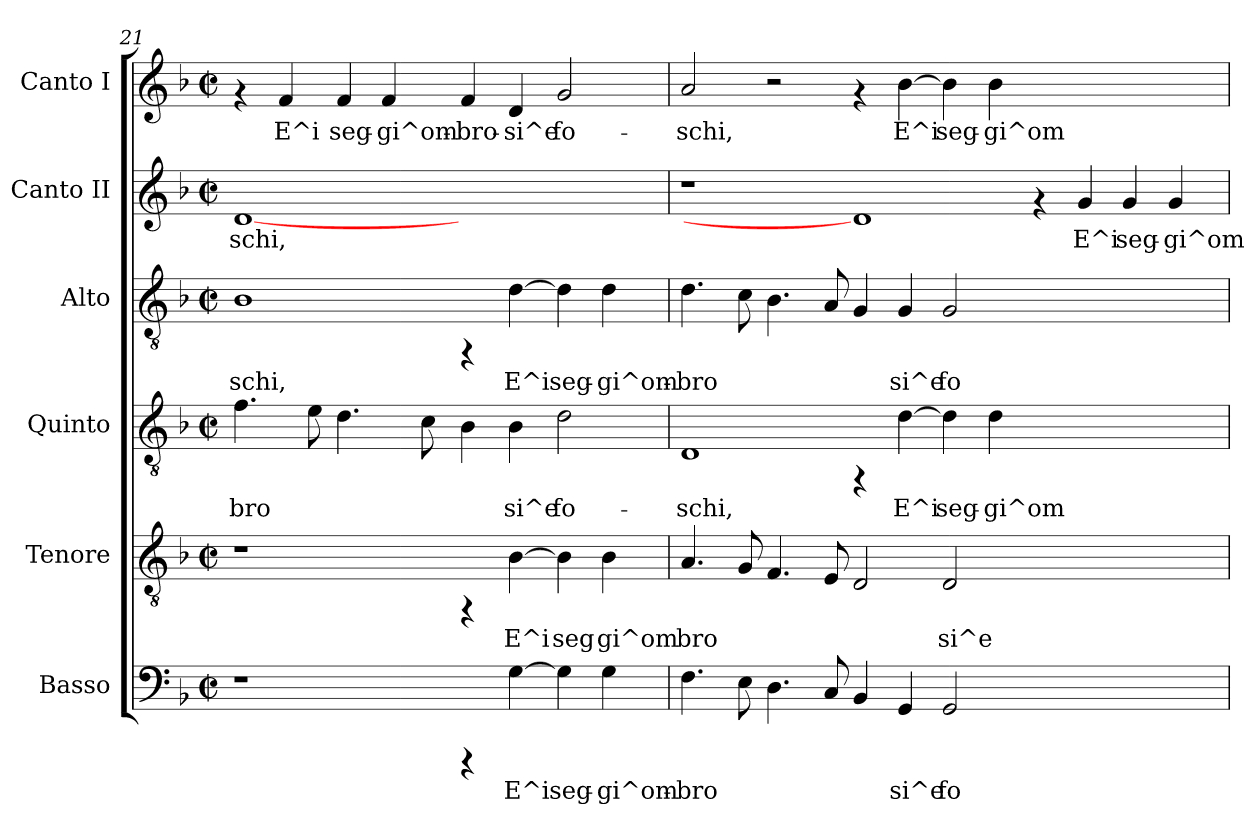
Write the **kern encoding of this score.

**kern	**text	**kern	**text	**kern	**text	**kern	**text	**kern	**text	**kern	**text
*part6	*part6	*part5	*part5	*part4	*part4	*part3	*part3	*part2	*part2	*part1	*part1
*staff6	*staff6	*staff5	*staff5	*staff4	*staff4	*staff3	*staff3	*staff2	*staff2	*staff1	*staff1
*I"Basso	*	*I"Tenore	*	*I"Quinto	*	*I"Alto	*	*I"Canto II	*	*I"Canto I	*
*clefF4	*	*clefGv2	*	*clefGv2	*	*clefGv2	*	*clefG2	*	*clefG2	*
*k[b-]	*	*k[b-]	*	*k[b-]	*	*k[b-]	*	*k[b-]	*	*k[b-]	*
*F:	*	*F:	*	*F:	*	*F:	*	*F:	*	*F:	*
*M2/2	*	*M2/2	*	*M2/2	*	*M2/2	*	*M2/2	*	*M2/2	*
*met(c|)	*	*met(c|)	*	*met(c|)	*	*met(c|)	*	*met(c|)	*	*met(c|)	*
=21	=21	=21	=21	=21	=21	=21	=21	=21	=21	=21	=21
!	!	!	!	!	!LO:LY:b:cj	!	!LO:LY:b:cj	!	!LO:LY:b:cj	!	!
1r	.	1r	.	4.f\	-bro-	1B-	-schi,	[1d	-schi,	4rf	.
!	!	!	!	!	!	!	!	!	!	!	!LO:LY:b:cj
.	.	.	.	.	.	.	.	.	.	4f/	E^i
!	!	!	!	!	!LO:LY:b:cj	!	!	!	!	!	!
.	.	.	.	8e\	--	.	.	.	.	.	.
!	!	!	!	!	!LO:LY:b:cj	!	!	!	!	!	!LO:LY:b:cj
.	.	.	.	4.d\	--	.	.	.	.	4f/	seg-
!	!	!	!	!	!	!	!	!	!	!	!LO:LY:b:cj
.	.	.	.	.	.	.	.	.	.	4f/	-gi^om-
!	!	!	!	!	!LO:LY:b:cj	!	!	!	!	!	!
.	.	.	.	8c\	--	.	.	.	.	.	.
!	!	!	!	!	!LO:LY:b:cj	!	!	!	!	!	!LO:LY:b:cj
4rCCC	.	4rFF	.	4B-\	--	4rFF	.	1ryy	.	4f/	-bro-
!	!LO:LY:b:cj	!	!LO:LY:b:cj	!	!LO:LY:b:cj	!	!LO:LY:b:cj	!	!	!	!LO:LY:b:cj
[<4G\	E^i	[<4B-\	E^i	4B-\	-si^e	[<4d\	E^i	.	.	4d/	-si^e
!	!LO:LY:b:cj	!	!LO:LY:b:cj	!	!LO:LY:b:cj	!	!LO:LY:b:cj	!	!	!	!LO:LY:b:cj
4G\]	seg-	4B-\]	seg	2d\	fo-	4d\]	seg-	.	.	2g/	fo-
!	!LO:LY:b:cj	!	!LO:LY:b:cj	!	!	!	!LO:LY:b:cj	!	!	!	!
4G\	-gi^om-	4B-\	gi^om	.	.	4d\	-gi^om-	.	.	.	.
=22	=22	=22	=22	=22	=22	=22	=22	=22	=22	=22	=22
!	!LO:LY:b:cj	!	!LO:LY:b:cj	!	!LO:LY:b:cj	!	!LO:LY:b:cj	!	!	!	!LO:LY:b:cj
4.F\	-bro-	4.A/	bro	1D	-schi,	4.d\	-bro-	1r	.	2a/	-schi,
!	!LO:LY:b:cj	!	!LO:LY:b:cj	!	!	!	!LO:LY:b:cj	!	!	!	!
8E\	--	8G/	.	.	.	8c\	--	.	.	.	.
!	!LO:LY:b:cj	!	!LO:LY:b:cj	!	!	!	!LO:LY:b:cj	!	!	!	!
4.D\	--	4.F/	.	.	.	4.B-\	--	.	.	2r	.
!	!LO:LY:b:cj	!	!LO:LY:b:cj	!	!	!	!LO:LY:b:cj	!	!	!	!
8C/	--	8E/	.	.	.	8A/	--	.	.	.	.
!	!LO:LY:b:cj	!	!LO:LY:b:cj	!	!	!	!LO:LY:b:cj	!	!	!	!
4BB-/	--	2D/	.	4rFF	.	4G/	--	1d]	.	4rf	.
!	!LO:LY:b:cj	!	!	!	!LO:LY:b:cj	!	!LO:LY:b:cj	!	!	!	!LO:LY:b:cj
4GG/	-si^e	.	.	[<4d\	E^i	4G/	-si^e	.	.	[<4b-\	E^i
!	!LO:LY:b:cj	!	!LO:LY:b:cj	!	!LO:LY:b:cj	!	!LO:LY:b:cj	!	!	!	!LO:LY:b:cj
2GG/	fo-	2D/	si^e	4d\]	seg-	2G/	fo-	.	.	4b-\]	seg-
!	!	!	!	!	!LO:LY:b:cj	!	!	!	!	!	!LO:LY:b:cj
.	.	.	.	4d\	-gi^om-	.	.	.	.	4b-\	-gi^om-
1ryy	.	1ryy	.	1ryy	.	1ryy	.	4rf	.	1ryy	.
!	!	!	!	!	!	!	!	!	!LO:LY:b:cj	!	!
.	.	.	.	.	.	.	.	4g/	E^i	.	.
!	!	!	!	!	!	!	!	!	!LO:LY:b:cj	!	!
.	.	.	.	.	.	.	.	4g/	seg-	.	.
!	!	!	!	!	!	!	!	!	!LO:LY:b:cj	!	!
.	.	.	.	.	.	.	.	4g/	-gi^om-	.	.
=	=	=	=	=	=	=	=	=	=	=	=
*-	*-	*-	*-	*-	*-	*-	*-	*-	*-	*-	*-
